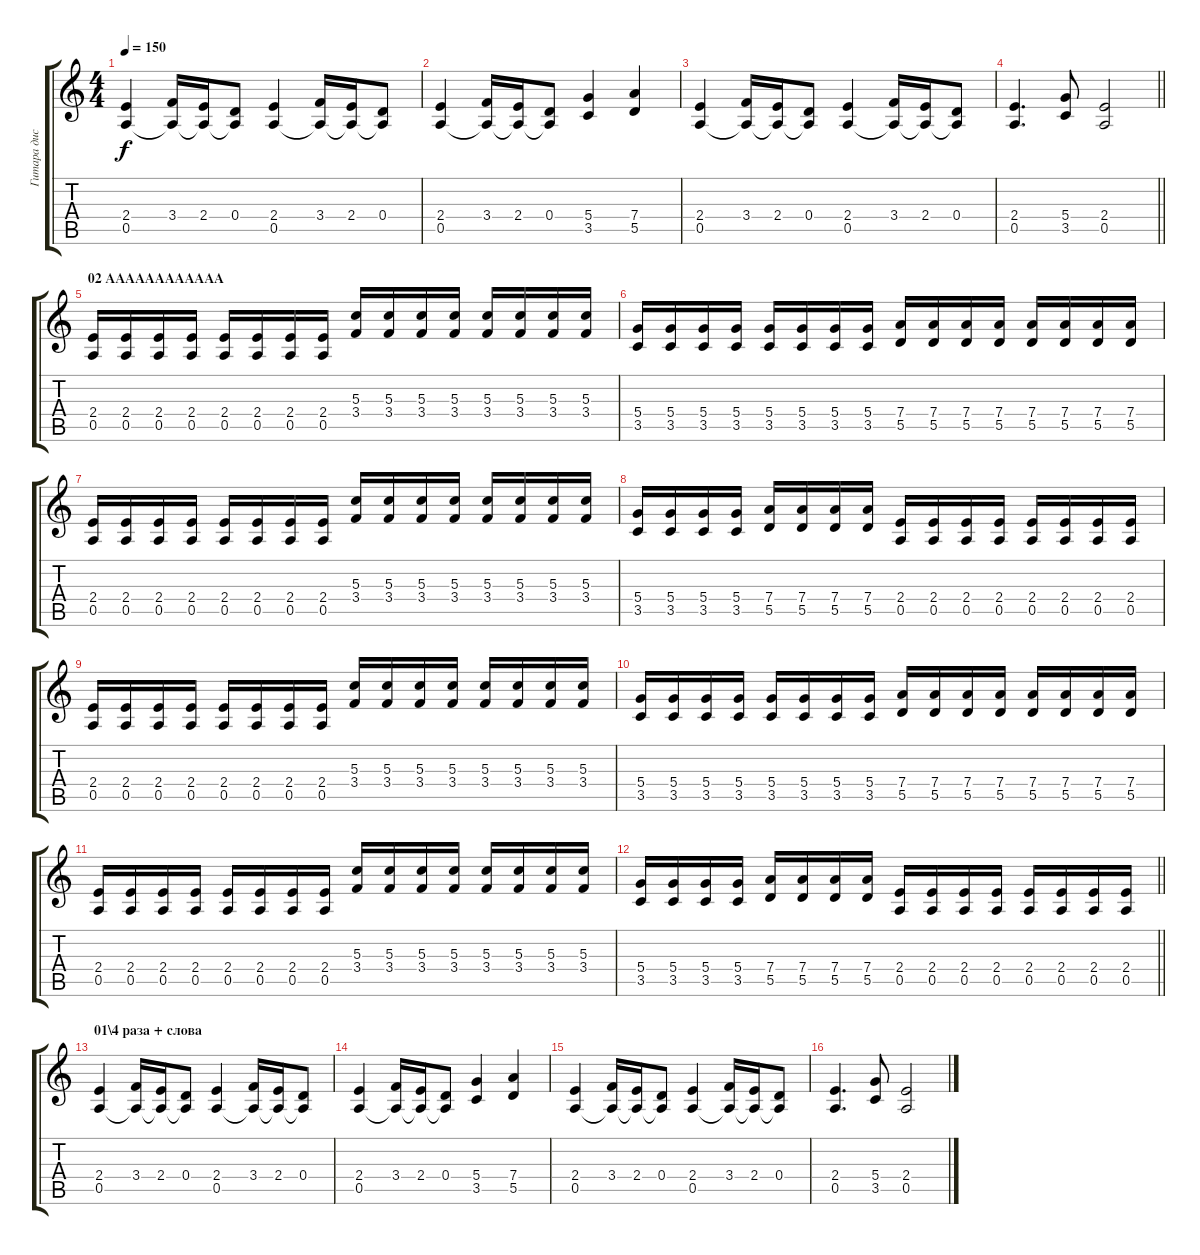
\track ("Гитара дист 1" "Гитара дис") {instrument distortionguitar}
\staff {score tabs}
\tuning (E4 B3 G3 D3 A2 E2) {hide}
\ts (4 4)
\tempo 150
\clef g2
\ks c
(2.4 0.5).4{dy f} (3.4 0.5{t}).16 (2.4 0.5{t}).16 (0.4 0.5{t}).8 (2.4 0.5).4 (3.4 0.5{t}).16 (2.4 0.5{t}).16 (0.4 0.5{t}).8 |
(2.4 0.5).4 (3.4 0.5{t}).16 (2.4 0.5{t}).16 (0.4 0.5{t}).8 (5.4 3.5).4 (7.4 5.5).4 |
(2.4 0.5).4 (3.4 0.5{t}).16 (2.4 0.5{t}).16 (0.4 0.5{t}).8 (2.4 0.5).4 (3.4 0.5{t}).16 (2.4 0.5{t}).16 (0.4 0.5{t}).8 |
\barLineRight lightlight
(2.4 0.5).4{d} (5.4 3.5).8 (2.4 0.5).2 |
\section ("" "02 АААААААААААА")
(2.4 0.5).16 (2.4 0.5).16 (2.4 0.5).16 (2.4 0.5).16 (2.4 0.5).16 (2.4 0.5).16 (2.4 0.5).16 (2.4 0.5).16 (5.3 3.4).16 (5.3 3.4).16 (5.3 3.4).16 (5.3 3.4).16 (5.3 3.4).16 (5.3 3.4).16 (5.3 3.4).16 (5.3 3.4).16 |
(5.4 3.5).16 (5.4 3.5).16 (5.4 3.5).16 (5.4 3.5).16 (5.4 3.5).16 (5.4 3.5).16 (5.4 3.5).16 (5.4 3.5).16 (7.4 5.5).16 (7.4 5.5).16 (7.4 5.5).16 (7.4 5.5).16 (7.4 5.5).16 (7.4 5.5).16 (7.4 5.5).16 (7.4 5.5).16 |
(2.4 0.5).16 (2.4 0.5).16 (2.4 0.5).16 (2.4 0.5).16 (2.4 0.5).16 (2.4 0.5).16 (2.4 0.5).16 (2.4 0.5).16 (5.3 3.4).16 (5.3 3.4).16 (5.3 3.4).16 (5.3 3.4).16 (5.3 3.4).16 (5.3 3.4).16 (5.3 3.4).16 (5.3 3.4).16 |
(5.4 3.5).16 (5.4 3.5).16 (5.4 3.5).16 (5.4 3.5).16 (7.4 5.5).16 (7.4 5.5).16 (7.4 5.5).16 (7.4 5.5).16 (2.4 0.5).16 (2.4 0.5).16 (2.4 0.5).16 (2.4 0.5).16 (2.4 0.5).16 (2.4 0.5).16 (2.4 0.5).16 (2.4 0.5).16 |
(2.4 0.5).16 (2.4 0.5).16 (2.4 0.5).16 (2.4 0.5).16 (2.4 0.5).16 (2.4 0.5).16 (2.4 0.5).16 (2.4 0.5).16 (5.3 3.4).16 (5.3 3.4).16 (5.3 3.4).16 (5.3 3.4).16 (5.3 3.4).16 (5.3 3.4).16 (5.3 3.4).16 (5.3 3.4).16 |
(5.4 3.5).16 (5.4 3.5).16 (5.4 3.5).16 (5.4 3.5).16 (5.4 3.5).16 (5.4 3.5).16 (5.4 3.5).16 (5.4 3.5).16 (7.4 5.5).16 (7.4 5.5).16 (7.4 5.5).16 (7.4 5.5).16 (7.4 5.5).16 (7.4 5.5).16 (7.4 5.5).16 (7.4 5.5).16 |
(2.4 0.5).16 (2.4 0.5).16 (2.4 0.5).16 (2.4 0.5).16 (2.4 0.5).16 (2.4 0.5).16 (2.4 0.5).16 (2.4 0.5).16 (5.3 3.4).16 (5.3 3.4).16 (5.3 3.4).16 (5.3 3.4).16 (5.3 3.4).16 (5.3 3.4).16 (5.3 3.4).16 (5.3 3.4).16 |
\barLineRight lightlight
(5.4 3.5).16 (5.4 3.5).16 (5.4 3.5).16 (5.4 3.5).16 (7.4 5.5).16 (7.4 5.5).16 (7.4 5.5).16 (7.4 5.5).16 (2.4 0.5).16 (2.4 0.5).16 (2.4 0.5).16 (2.4 0.5).16 (2.4 0.5).16 (2.4 0.5).16 (2.4 0.5).16 (2.4 0.5).16 |
\section ("" "01\\4 раза + слова")
(2.4 0.5).4 (3.4 0.5{t}).16 (2.4 0.5{t}).16 (0.4 0.5{t}).8 (2.4 0.5).4 (3.4 0.5{t}).16 (2.4 0.5{t}).16 (0.4 0.5{t}).8 |
(2.4 0.5).4 (3.4 0.5{t}).16 (2.4 0.5{t}).16 (0.4 0.5{t}).8 (5.4 3.5).4 (7.4 5.5).4 |
(2.4 0.5).4 (3.4 0.5{t}).16 (2.4 0.5{t}).16 (0.4 0.5{t}).8 (2.4 0.5).4 (3.4 0.5{t}).16 (2.4 0.5{t}).16 (0.4 0.5{t}).8 |
(2.4 0.5).4{d} (5.4 3.5).8 (2.4 0.5).2
